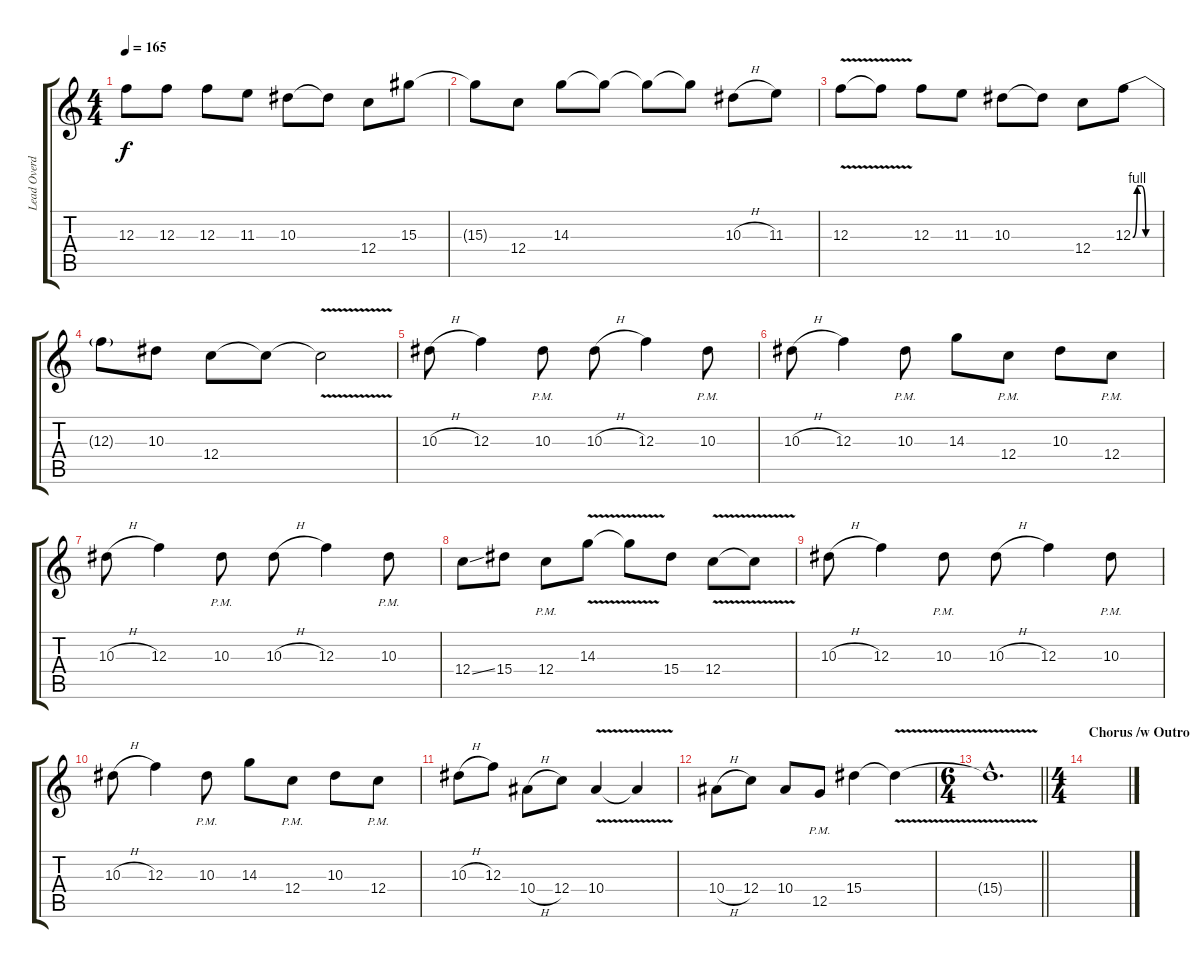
\track ("Lead Overdub" "Lead Overd") {instrument distortionguitar}
\staff {score tabs}
\tuning (D4 A3 F3 C3 G2 C2) {hide}
\ts (4 4)
\tempo 165
\clef g2
\ks c
12.3.8{dy f} 12.3.8 12.3.8 11.3.8 10.3.8 10.3{t}.8 12.4.8 15.3.8 |
15.3{t}.8 12.4.8 14.3.8 14.3{t}.8 14.3{t}.8 14.3{t}.8 10.3{h}.8 11.3.8 |
12.3{v}.8 12.3{t}.8 12.3.8 11.3.8 10.3.8 10.3{t}.8 12.4.8 12.3{be (custom 0 0 10 4 20 4 30 0 60 0)}.8 |
12.3{t}.8 10.3.8 12.4.8 12.4{t}.8 12.4{v t}.2 |
10.3{h}.8 12.3.4 10.3{pm}.8 10.3{h}.8 12.3.4 10.3{pm}.8 |
10.3{h}.8 12.3.4 10.3{pm}.8 14.3.8 12.4{pm}.8 10.3.8 12.4{pm}.8 |
10.3{h}.8 12.3.4 10.3{pm}.8 10.3{h}.8 12.3.4 10.3{pm}.8 |
12.4{ss}.8 15.4.8 12.4{pm}.8 14.3{v}.8 14.3{t}.8 15.4.8 12.4{v}.8 12.4{t}.8 |
10.3{h}.8 12.3.4 10.3{pm}.8 10.3{h}.8 12.3.4 10.3{pm}.8 |
10.3{h}.8 12.3.4 10.3{pm}.8 14.3.8 12.4{pm}.8 10.3.8 12.4{pm}.8 |
10.3{h}.8 12.3.8 10.4{h}.8 12.4.8 10.4{v}.4 10.4{t}.4 |
10.4{h}.8 12.4.8 10.4.8 12.5{pm}.8 15.4.4 15.4{v t}.4 |
\ts (6 4)
\barLineRight lightlight
15.4{hac t}.1{d} |
\ts (4 4)
\section ("" "Chorus /w Outro")
